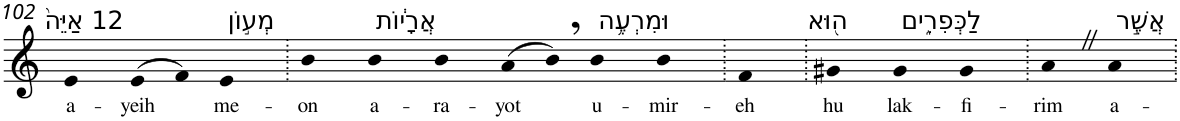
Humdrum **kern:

**kern	**text
*part1	*part1
*staff1	*staff1
*I"Piano	*
*I'Pno	*
!!LO:PB:g=z
*clefG2	*
*k[]	*
=102	=102
!LO:TX:a:t=12 אַיֵּה֙	!
!	!LO:LY:b
4e	a-
!	!LO:LY:b
(>8e	-yeih
8f)	.
!LO:TX:a:t=מְע֣וֹן	!
!	!LO:LY:b
4e	me-
=103.	=103.
!	!LO:LY:b
4b	-on
!LO:TX:a:t=אֲרָי֔וֹת	!
!	!LO:LY:b
4b	a-
!	!LO:LY:b
4b	-ra-
!	!LO:LY:b
(>8a	-yot
8b,)	.
!LO:TX:a:t=וּמִרְעֶ֥ה	!
!	!LO:LY:b
4b	u-
!	!LO:LY:b
4b	-mir-
=104.	=104.
!	!LO:LY:b
4f	-eh
=105.	=105.
!LO:TX:a:t=ה֖וּא	!
!	!LO:LY:b
4g#X	hu
!LO:TX:a:t=לַכְּפִרִ֑ים	!
!	!LO:LY:b
4g#	lak-
!	!LO:LY:b
4g#	-fi-
=106.	=106.
!	!LO:LY:b
4aZ	-rim
!LO:TX:a:t=אֲשֶׁ֣ר	!
!	!LO:LY:b
4a	a-
=.	=.
*-	*-
